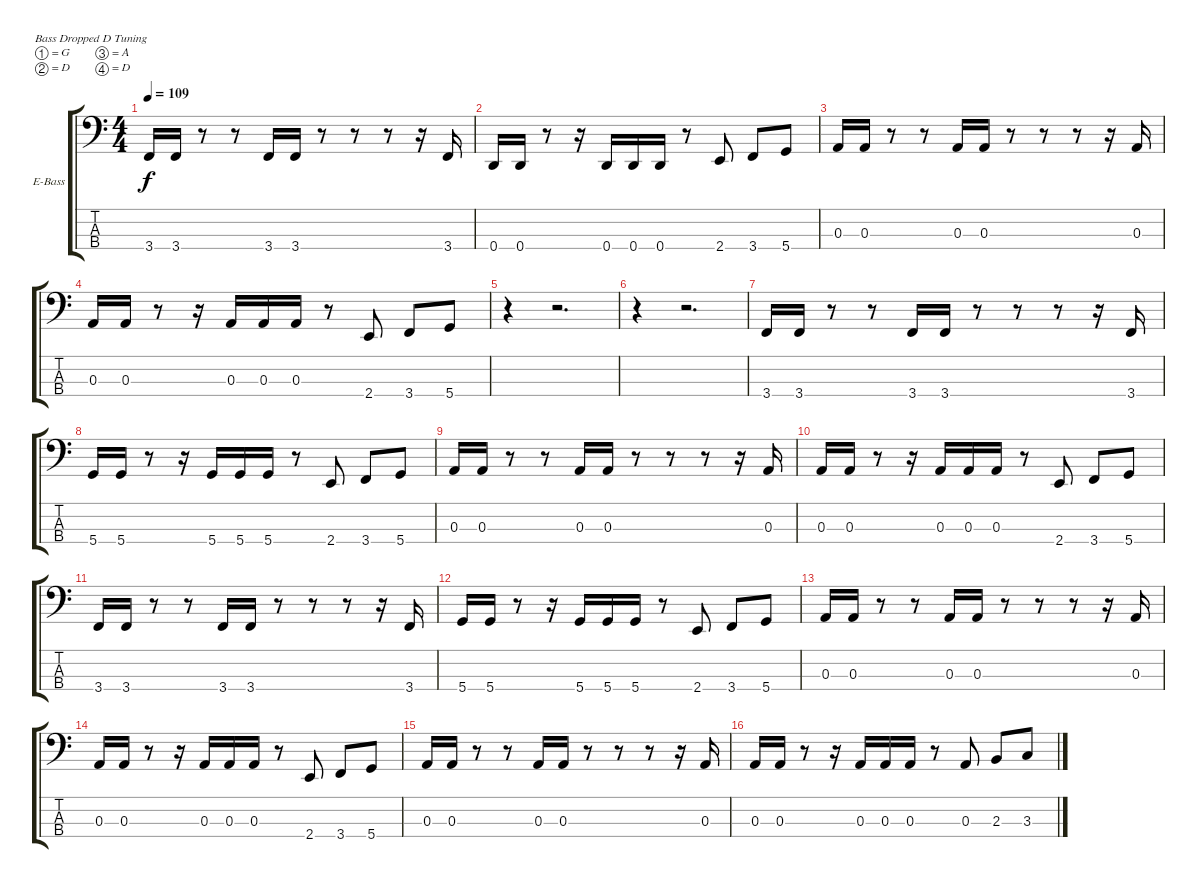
\bracketExtendMode groupsimilarinstruments
\firstSystemTrackNameOrientation horizontal
\otherSystemsTrackNameOrientation horizontal
\track ("Bass" "E-Bass") {instrument electricbassfinger}
\staff {score tabs}
\tuning (G2 D2 A1 D1)
\ts (4 4)
\tempo 109
\clef f4
\ks c
3.4.16{dy f} 3.4.16 r.8 r.8 3.4.16 3.4.16 r.8 r.8 r.8 r.16 3.4.16 |
0.4.16 0.4.16 r.8 r.16 0.4.16 0.4.16 0.4.16 r.8 2.4.8 3.4.8 5.4.8 |
0.3.16 0.3.16 r.8 r.8 0.3.16 0.3.16 r.8 r.8 r.8 r.16 0.3.16 |
0.3.16 0.3.16 r.8 r.16 0.3.16 0.3.16 0.3.16 r.8 2.4.8 3.4.8 5.4.8 |
r.4 r.2{d} |
r.4 r.2{d} |
3.4.16 3.4.16 r.8 r.8 3.4.16 3.4.16 r.8 r.8 r.8 r.16 3.4.16 |
5.4.16 5.4.16 r.8 r.16 5.4.16 5.4.16 5.4.16 r.8 2.4.8 3.4.8 5.4.8 |
0.3.16 0.3.16 r.8 r.8 0.3.16 0.3.16 r.8 r.8 r.8 r.16 0.3.16 |
0.3.16 0.3.16 r.8 r.16 0.3.16 0.3.16 0.3.16 r.8 2.4.8 3.4.8 5.4.8 |
3.4.16 3.4.16 r.8 r.8 3.4.16 3.4.16 r.8 r.8 r.8 r.16 3.4.16 |
5.4.16 5.4.16 r.8 r.16 5.4.16 5.4.16 5.4.16 r.8 2.4.8 3.4.8 5.4.8 |
0.3.16 0.3.16 r.8 r.8 0.3.16 0.3.16 r.8 r.8 r.8 r.16 0.3.16 |
0.3.16 0.3.16 r.8 r.16 0.3.16 0.3.16 0.3.16 r.8 2.4.8 3.4.8 5.4.8 |
0.3.16 0.3.16 r.8 r.8 0.3.16 0.3.16 r.8 r.8 r.8 r.16 0.3.16 |
0.3.16 0.3.16 r.8 r.16 0.3.16 0.3.16 0.3.16 r.8 0.3.8 2.3.8 3.3.8
